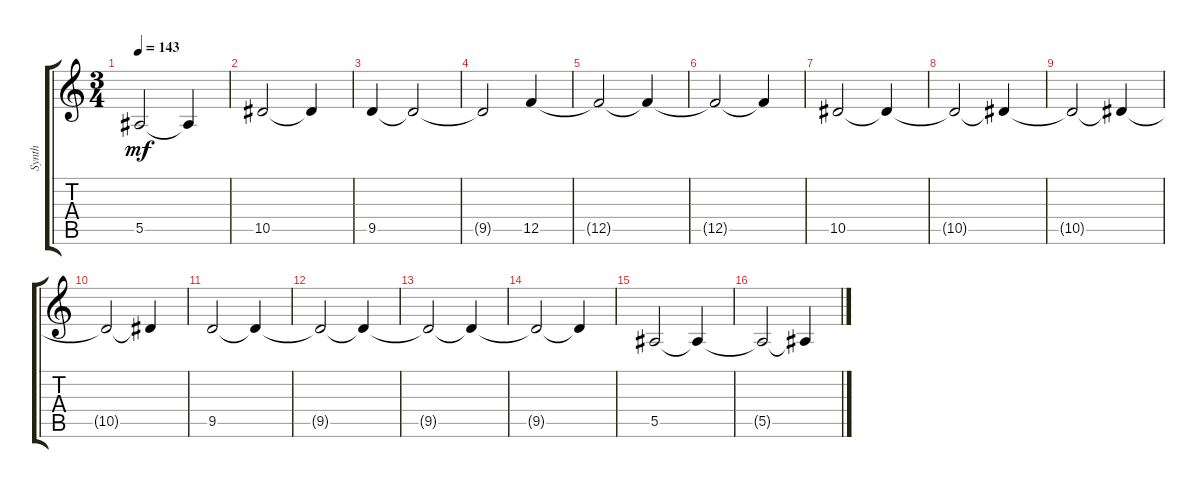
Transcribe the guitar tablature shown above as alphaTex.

\track ("Synth" "Synth") {instrument electricguitarclean}
\staff {score tabs}
\tuning (C4 G3 Eb3 Bb2 F2 C2) {hide}
\ts (3 4)
\tempo 143
\clef g2
\ks c
5.5{t}.2{dy mf} 5.5{t}.4 |
10.5.2 10.5{t}.4 |
9.5.4 9.5{t}.2 |
9.5{t}.2 12.5.4 |
12.5{t}.2 12.5{t}.4 |
12.5{t}.2 12.5{t}.4 |
10.5.2 10.5{t}.4 |
10.5{t}.2 10.5{t}.4 |
10.5{t}.2 10.5{t}.4 |
10.5{t}.2 10.5{t}.4 |
9.5.2 9.5{t}.4 |
9.5{t}.2 9.5{t}.4 |
9.5{t}.2 9.5{t}.4 |
9.5{t}.2 9.5{t}.4 |
5.5.2 5.5{t}.4 |
5.5{t}.2 5.5{t}.4
